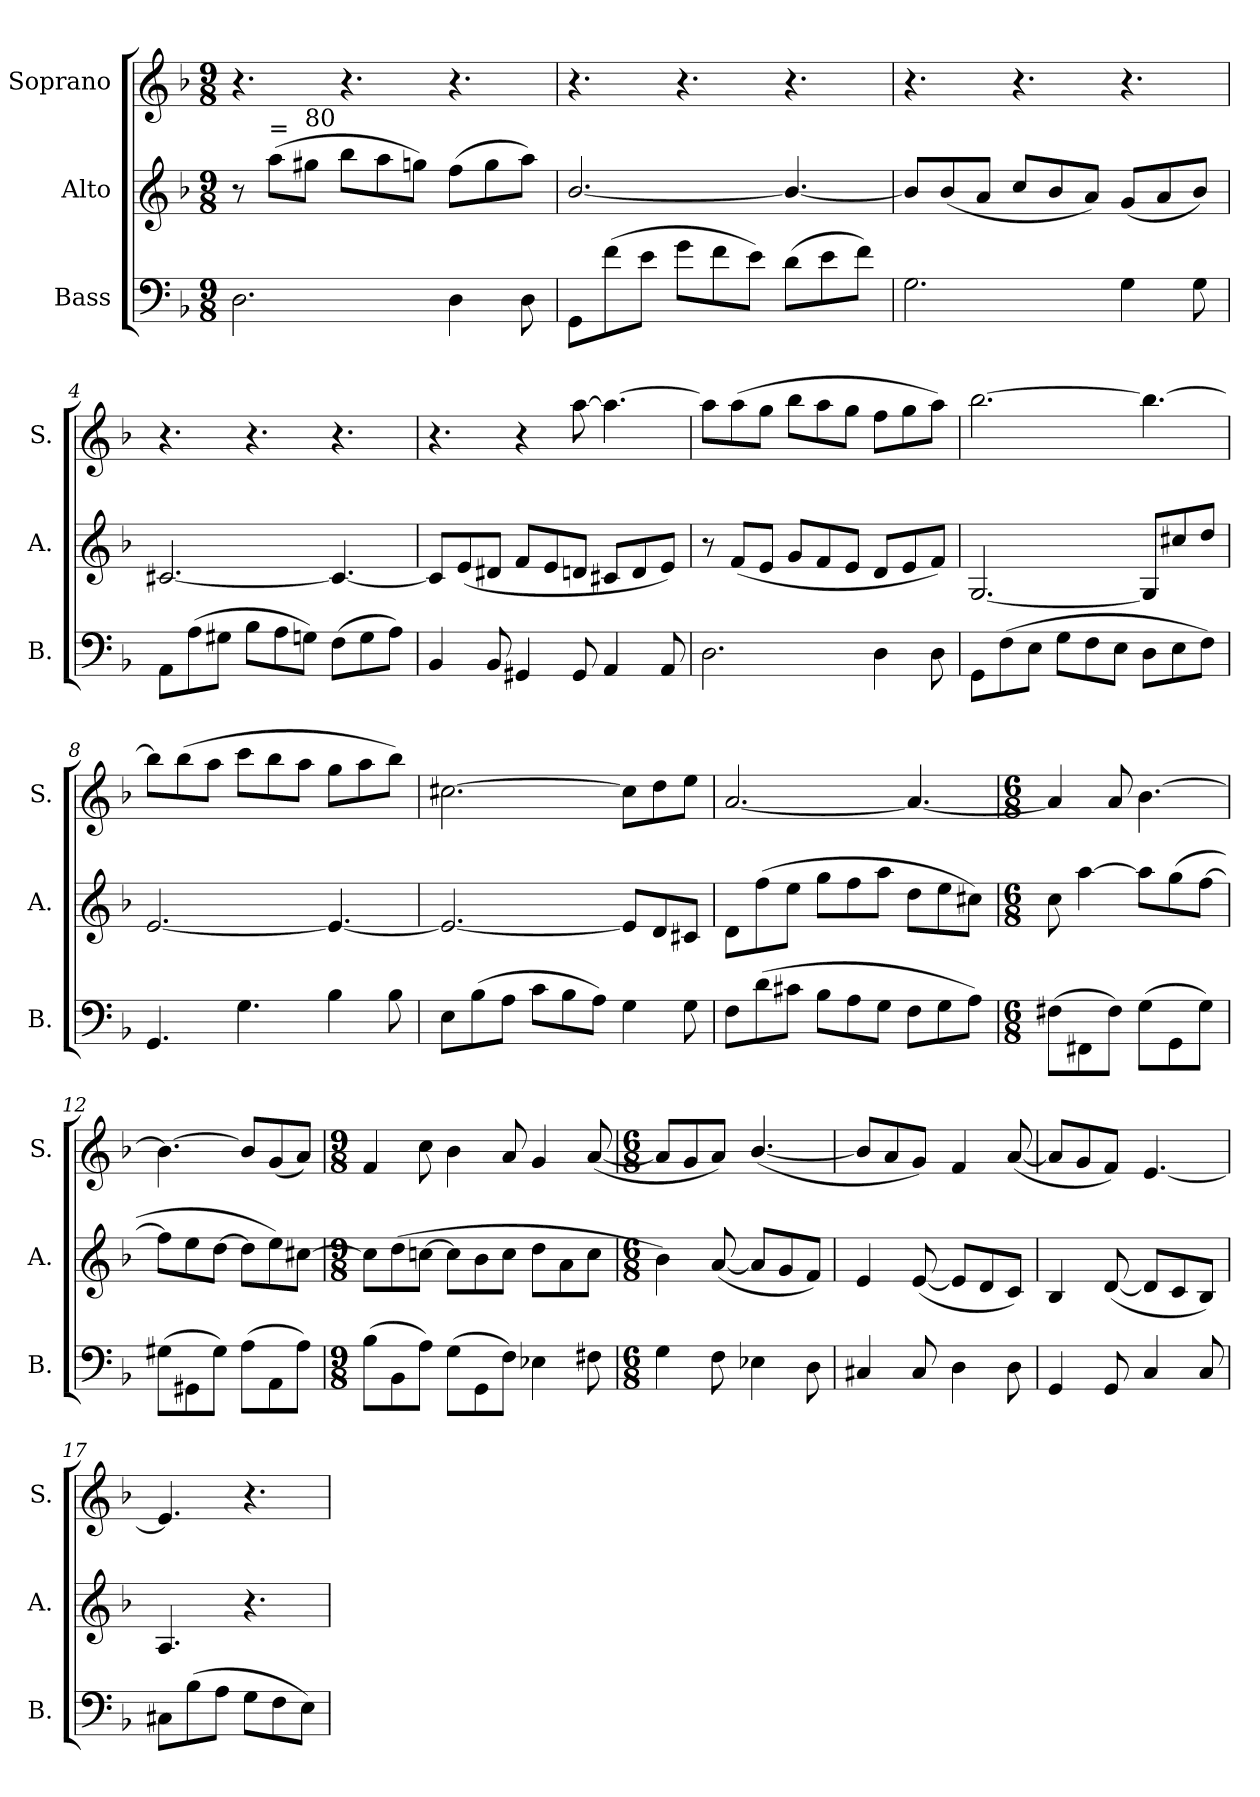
**kern	**kern	**kern
*part3	*part2	*part1
*staff3	*staff2	*staff1
*I"Bass	*I"Alto	*I"Soprano
*I'B.	*I'A.	*I'S.
*clefF4	*clefG2	*clefG2
*k[b-]	*k[b-]	*k[b-]
*F:	*F:	*F:
*M9/8	*M9/8	*M9/8
=1	=1	=1
2.D\	8r	4.r
!	!LO:TX:a:t==	!
.	(8aa\L	.
!	!LO:TX:a:t=80	!
.	8gg#X\J	.
.	8bb-\L	4.r
.	8aa\	.
.	8ggn\J)	.
4D\	(8ff\L	4.r
.	8gg\	.
8D\	8aa\J)	.
=2	=2	=2
8GG\L	[2.b-/	4.r
(8f\	.	.
8e\J	.	.
8g\L	.	4.r
8f\	.	.
8e\J)	.	.
(8d\L	4.b-/_	4.r
8e\	.	.
8f\J)	.	.
!!LO:LB:g=z
=3	=3	=3
2.G\	8b-/L]	4.r
.	(8b-/	.
.	8a/J	.
.	8cc/L	4.r
.	8b-/	.
.	8a/J)	.
4G\	(8g/L	4.r
.	8a/	.
8G\	8b-/J)	.
=4	=4	=4
8AA\L	[2.c#X/	4.r
(8A\	.	.
8G#X\J	.	.
8B-\L	.	4.r
8A\	.	.
8Gn\J)	.	.
(8F\L	4.c#/_	4.r
8G\	.	.
8A\J)	.	.
!!LO:LB:g=z
=5	=5	=5
4BB-/	8c#/L]	4.r
.	(8e/	.
8BB-/	8d#X/J	.
4GG#X/	8f/L	4r
.	8e/	.
8GG#/	8dn/J	[8aa\
4AA/	8c#X/L	4.aa\_
.	8d/	.
8AA/	8e/J)	.
=6	=6	=6
2.D\	8r	8aa\L]
.	(8f/L	(8aa\
.	8e/J	8gg\J
.	8g/L	8bb-\L
.	8f/	8aa\
.	8e/J	8gg\J
4D\	8d/L	8ff\L
.	8e/	8gg\
8D\	8f/J)	8aa\J)
!!LO:LB:g=z
=7	=7	=7
8GG\L	[2.G/	[2.bb-\
(8F\	.	.
8E\J	.	.
8G\L	.	.
8F\	.	.
8E\J	.	.
8D\L	8G/L]	4.bb-\_
8E\	8cc#X/	.
8F\J)	8dd/J	.
=8	=8	=8
4.GG/	[2.e/	8bb-\L]
.	.	(8bb-\
.	.	8aa\J
4.G\	.	8ccc\L
.	.	8bb-\
.	.	8aa\J
4B-\	4.e/_	8gg\L
.	.	8aa\
8B-\	.	8bb-\J)
!!LO:LB:g=z
=9	=9	=9
8E\L	2.e/_	[2.cc#X\
(8B-\	.	.
8A\J	.	.
8c\L	.	.
8B-\	.	.
8A\J)	.	.
4G\	8e/L]	8cc#\L]
.	8d/	8dd\
8G\	8c#X/J	8ee\J
=10	=10	=10
8F\L	8d\L	[2.a/
(8d\	(8ff\	.
8c#X\J	8ee\J	.
8B-\L	8gg\L	.
8A\	8ff\	.
8G\J	8aa\J	.
8F\L	8dd\L	4.a/_
8G\	8ee\	.
8A\J)	8cc#X\J)	.
=11	=11	=11
*M6/8	*M6/8	*M6/8
(8F#X\L	8cc\	4a/]
8FF#X\	[4aa\	.
8F#\J)	.	8a/
(8G\L	8aa\L]	[4.b-\
8GG\	(8gg\	.
8G\J)	[8ff\J	.
!!LO:PB:g=z
=12	=12	=12
(8G#X\L	8ff\L]	4.b-\_
8GG#X\	8ee\	.
8G#\J)	[8dd\J	.
(8A\L	8dd\L]	8b-/L]
8AA\	8ee\)	(8g/
8A\J)	[8cc#X\J	8a/J)
=13	=13	=13
*M9/8	*M9/8	*M9/8
(8B-\L	8cc#\L]	4f/
8BB-\	(8dd\	.
8A\J)	[8ccn\J	8cc\
(8G\L	8cc\L]	4b-\
8GG\	8b-\	.
8F\J)	8cc\J	8a/
4E-X\	8dd\L	4g/
.	8a\	.
8F#X\	8cc\J	([8a/
=14	=14	=14
*M6/8	*M6/8	*M6/8
4G\	4b-\)	8a/L]
.	.	8g/
8F\	([8a/	8a/J)
4E-X\	8a/L]	([4.b-/
.	8g/	.
8D\	8f/J)	.
=15	=15	=15
4C#X/	4e/	8b-/L]
.	.	8a/
8C#/	([8e/	8g/J)
4D\	8e/L]	4f/
.	8d/	.
8D\	8c/J)	([8a/
!!LO:LB:g=z
=16	=16	=16
4GG/	4B-/	8a/L]
.	.	8g/
8GG/	([8d/	8f/J)
4C/	8d/L]	[4.e/
.	8c/	.
8C/	8B-/J)	.
=17	=17	=17
8C#X\L	4.A/	4.e/]
(8B-\	.	.
8A\J	.	.
8G\L	4.r	4.r
8F\	.	.
8E\J)	.	.
=	=	=
*-	*-	*-
